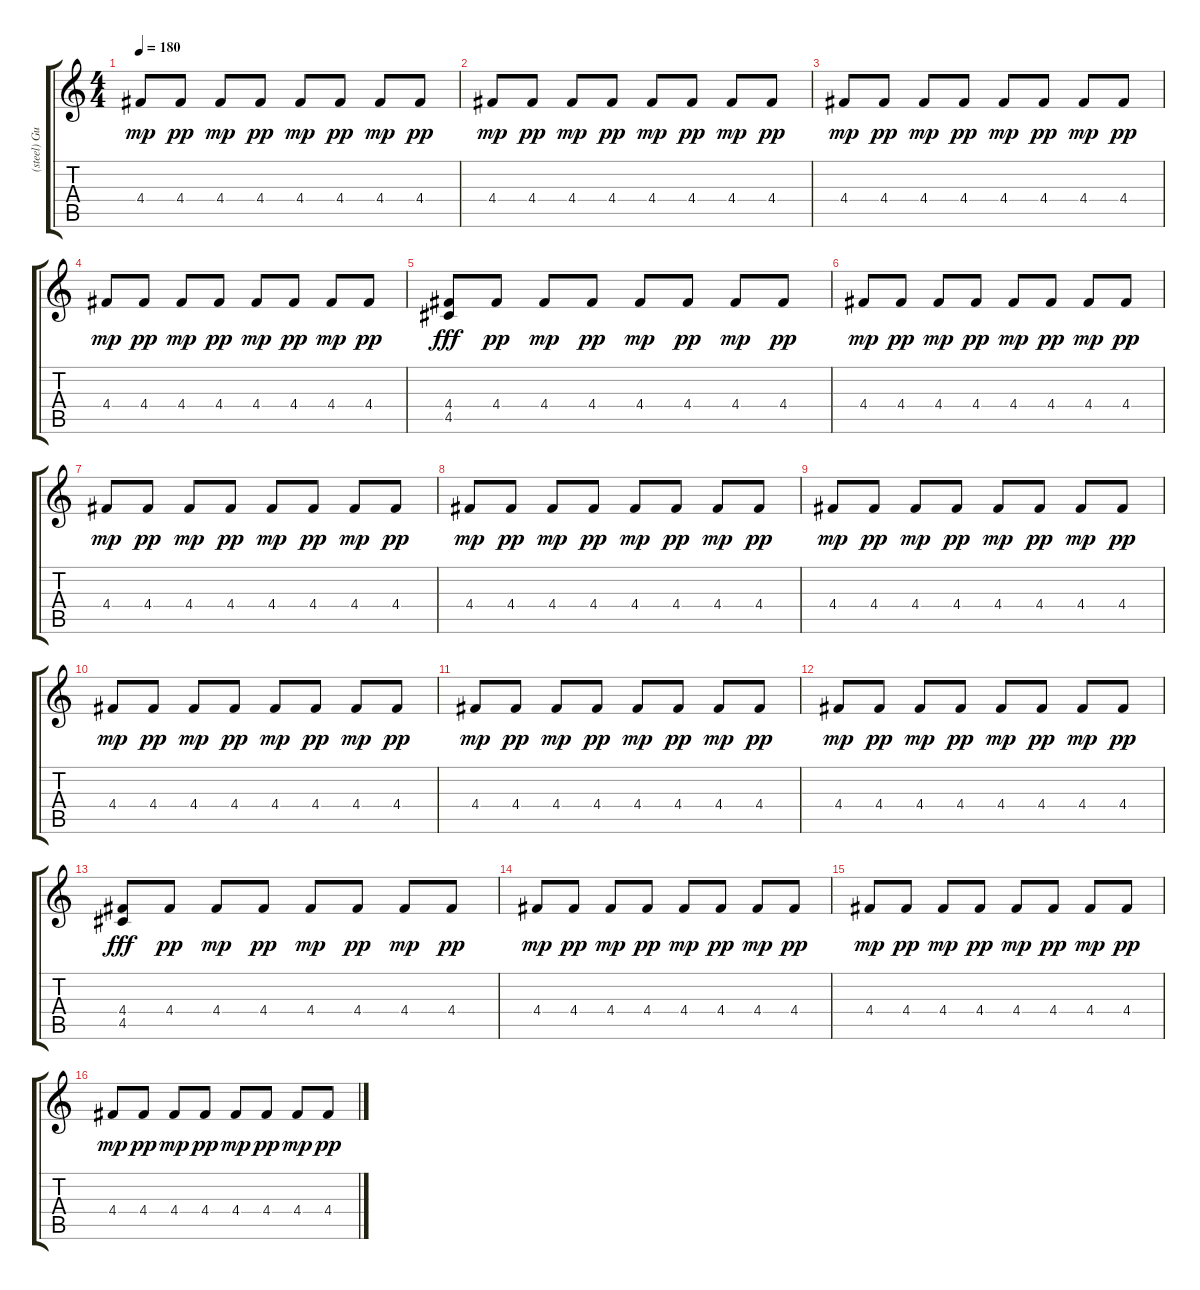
\track ("(steel) Guitar" "(steel) Gu") {instrument acousticguitarsteel}
\staff {score tabs}
\tuning (E4 B3 G3 D3 A2 E2) {hide}
\ts (4 4)
\tempo 180
\clef g2
\ks c
4.4.8{dy mp} 4.4.8{dy pp} 4.4.8{dy mp} 4.4.8{dy pp} 4.4.8{dy mp} 4.4.8{dy pp} 4.4.8{dy mp} 4.4.8{dy pp} |
4.4.8{dy mp} 4.4.8{dy pp} 4.4.8{dy mp} 4.4.8{dy pp} 4.4.8{dy mp} 4.4.8{dy pp} 4.4.8{dy mp} 4.4.8{dy pp} |
4.4.8{dy mp} 4.4.8{dy pp} 4.4.8{dy mp} 4.4.8{dy pp} 4.4.8{dy mp} 4.4.8{dy pp} 4.4.8{dy mp} 4.4.8{dy pp} |
4.4.8{dy mp} 4.4.8{dy pp} 4.4.8{dy mp} 4.4.8{dy pp} 4.4.8{dy mp} 4.4.8{dy pp} 4.4.8{dy mp} 4.4.8{dy pp} |
(4.4 4.5).8{dy fff} 4.4.8{dy pp} 4.4.8{dy mp} 4.4.8{dy pp} 4.4.8{dy mp} 4.4.8{dy pp} 4.4.8{dy mp} 4.4.8{dy pp} |
4.4.8{dy mp} 4.4.8{dy pp} 4.4.8{dy mp} 4.4.8{dy pp} 4.4.8{dy mp} 4.4.8{dy pp} 4.4.8{dy mp} 4.4.8{dy pp} |
4.4.8{dy mp} 4.4.8{dy pp} 4.4.8{dy mp} 4.4.8{dy pp} 4.4.8{dy mp} 4.4.8{dy pp} 4.4.8{dy mp} 4.4.8{dy pp} |
4.4.8{dy mp} 4.4.8{dy pp} 4.4.8{dy mp} 4.4.8{dy pp} 4.4.8{dy mp} 4.4.8{dy pp} 4.4.8{dy mp} 4.4.8{dy pp} |
4.4.8{dy mp} 4.4.8{dy pp} 4.4.8{dy mp} 4.4.8{dy pp} 4.4.8{dy mp} 4.4.8{dy pp} 4.4.8{dy mp} 4.4.8{dy pp} |
4.4.8{dy mp} 4.4.8{dy pp} 4.4.8{dy mp} 4.4.8{dy pp} 4.4.8{dy mp} 4.4.8{dy pp} 4.4.8{dy mp} 4.4.8{dy pp} |
4.4.8{dy mp} 4.4.8{dy pp} 4.4.8{dy mp} 4.4.8{dy pp} 4.4.8{dy mp} 4.4.8{dy pp} 4.4.8{dy mp} 4.4.8{dy pp} |
4.4.8{dy mp} 4.4.8{dy pp} 4.4.8{dy mp} 4.4.8{dy pp} 4.4.8{dy mp} 4.4.8{dy pp} 4.4.8{dy mp} 4.4.8{dy pp} |
(4.4 4.5).8{dy fff} 4.4.8{dy pp} 4.4.8{dy mp} 4.4.8{dy pp} 4.4.8{dy mp} 4.4.8{dy pp} 4.4.8{dy mp} 4.4.8{dy pp} |
4.4.8{dy mp} 4.4.8{dy pp} 4.4.8{dy mp} 4.4.8{dy pp} 4.4.8{dy mp} 4.4.8{dy pp} 4.4.8{dy mp} 4.4.8{dy pp} |
4.4.8{dy mp} 4.4.8{dy pp} 4.4.8{dy mp} 4.4.8{dy pp} 4.4.8{dy mp} 4.4.8{dy pp} 4.4.8{dy mp} 4.4.8{dy pp} |
4.4.8{dy mp} 4.4.8{dy pp} 4.4.8{dy mp} 4.4.8{dy pp} 4.4.8{dy mp} 4.4.8{dy pp} 4.4.8{dy mp} 4.4.8{dy pp}
